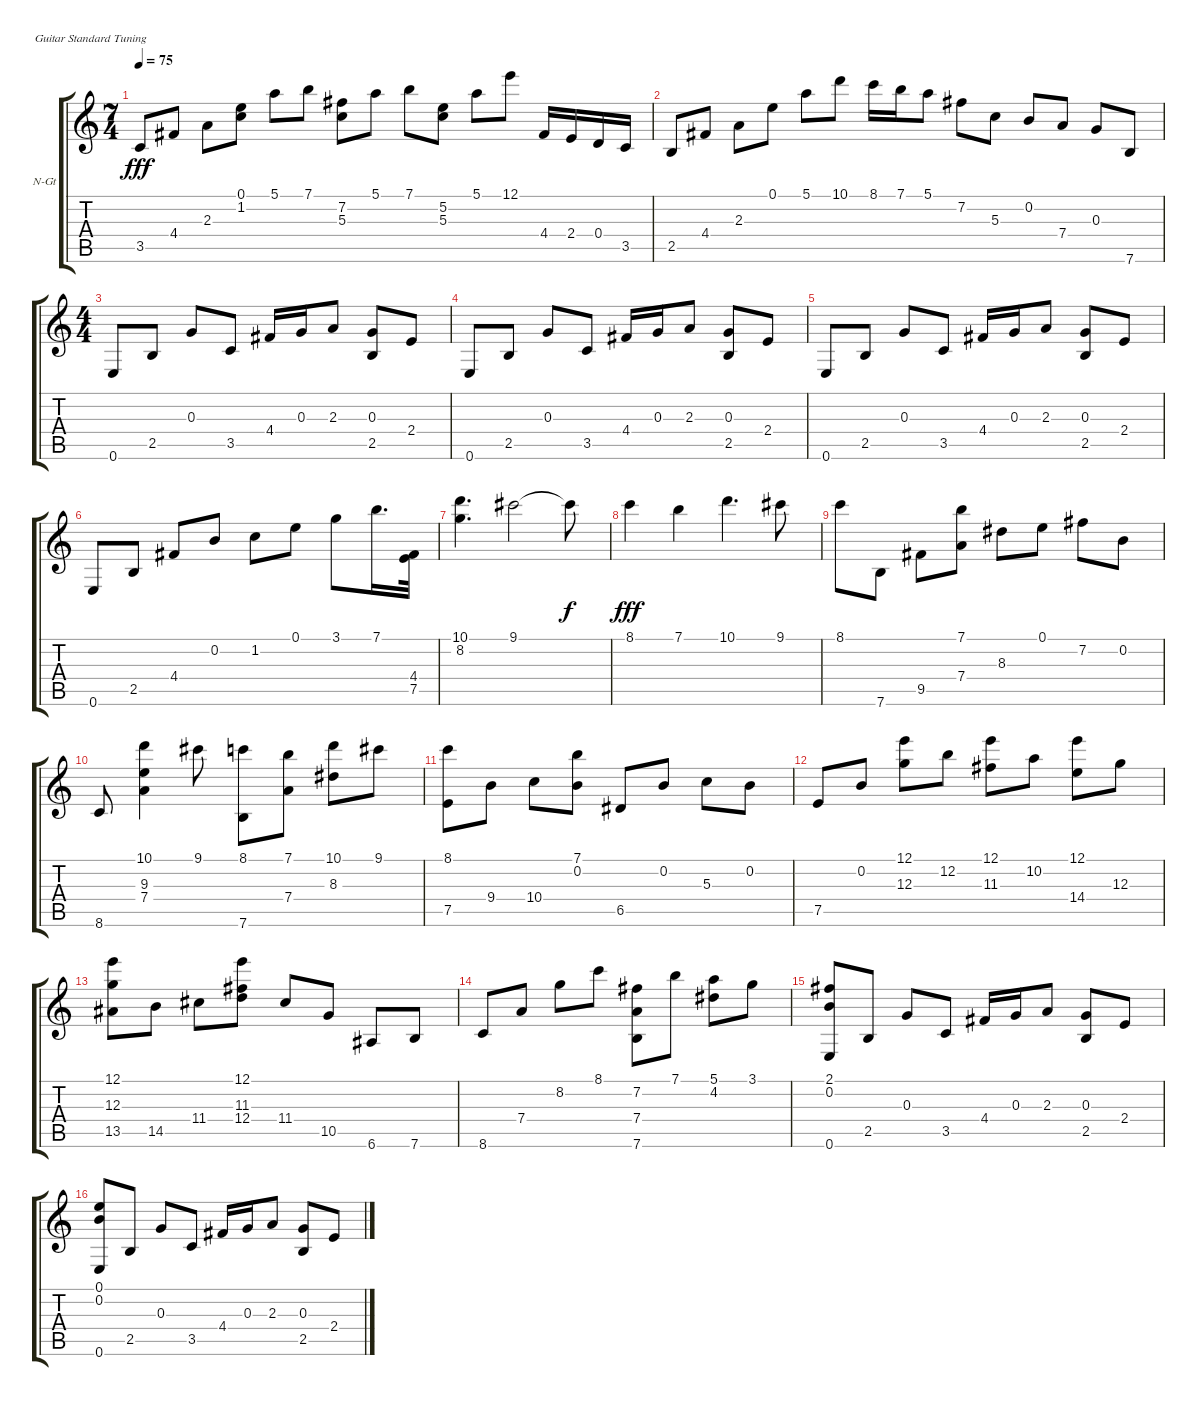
\bracketExtendMode groupsimilarinstruments
\firstSystemTrackNameOrientation horizontal
\otherSystemsTrackNameOrientation horizontal
\track ("Piste 1-2" "N-Gt") {instrument acousticguitarnylon}
\staff {score tabs}
\tuning (E4 B3 G3 D3 A2 E2)
\ts (7 4)
\tempo 75
\clef g2
\ks c
3.5.8{dy fff} 4.4.8 2.3.8 (0.1 1.2).8 5.1.8 7.1.8 (7.2 5.3).8 5.1.8 7.1.8 (5.2 5.3).8 5.1.8 12.1.8 4.4.16 2.4.16 0.4.16 3.5.16 |
2.5.8 4.4.8 2.3.8 0.1.8 5.1.8 10.1.8 8.1.16 7.1.16 5.1.8 7.2.8 5.3.8 0.2.8 7.4.8 0.3.8 7.6.8 |
\ts (4 4)
\beaming (8 2 2 2 2)
0.6.8 2.5.8 0.3.8 3.5.8 4.4.16 0.3.16 2.3.8 (0.3 2.5).8 2.4.8 |
0.6.8 2.5.8 0.3.8 3.5.8 4.4.16 0.3.16 2.3.8 (0.3 2.5).8 2.4.8 |
0.6.8 2.5.8 0.3.8 3.5.8 4.4.16 0.3.16 2.3.8 (0.3 2.5).8 2.4.8 |
0.6.8 2.5.8 4.4.8 0.2.8 1.2.8 0.1.8 3.1.8 7.1.16{d} (4.4 7.5).32 |
(10.1 8.2).4{d} 9.1.2 9.1{t}.8{dy f} |
8.1.4{dy fff} 7.1.4 10.1.4{d} 9.1.8 |
8.1.8 7.6.8 9.5.8 (7.1 7.4).8 8.3.8 0.1.8 7.2.8 0.2.8 |
8.6.8 (10.1 9.3 7.4).4 9.1.8 (8.1 7.6).8 (7.1 7.4).8 (10.1 8.3).8 9.1.8 |
(8.1 7.5).8 9.4.8 10.4.8 (7.1 0.2).8 6.5.8 0.2.8 5.3.8 0.2.8 |
7.5.8 0.2.8 (12.1 12.3).8 12.2.8 (12.1 11.3).8 10.2.8 (12.1 14.4).8 12.3.8 |
(12.1 12.3 13.5).8 14.5.8 11.4.8 (12.1 11.3 12.4).8 11.4.8 10.5.8 6.6.8 7.6.8 |
8.6.8 7.4.8 8.2.8 8.1.8 (7.2 7.4 7.6).8 7.1.8 (5.1 4.2).8 3.1.8 |
(2.1 0.2 0.6).8 2.5.8 0.3.8 3.5.8 4.4.16 0.3.16 2.3.8 (0.3 2.5).8 2.4.8 |
(0.1 0.2 0.6).8 2.5.8 0.3.8 3.5.8 4.4.16 0.3.16 2.3.8 (0.3 2.5).8 2.4.8
